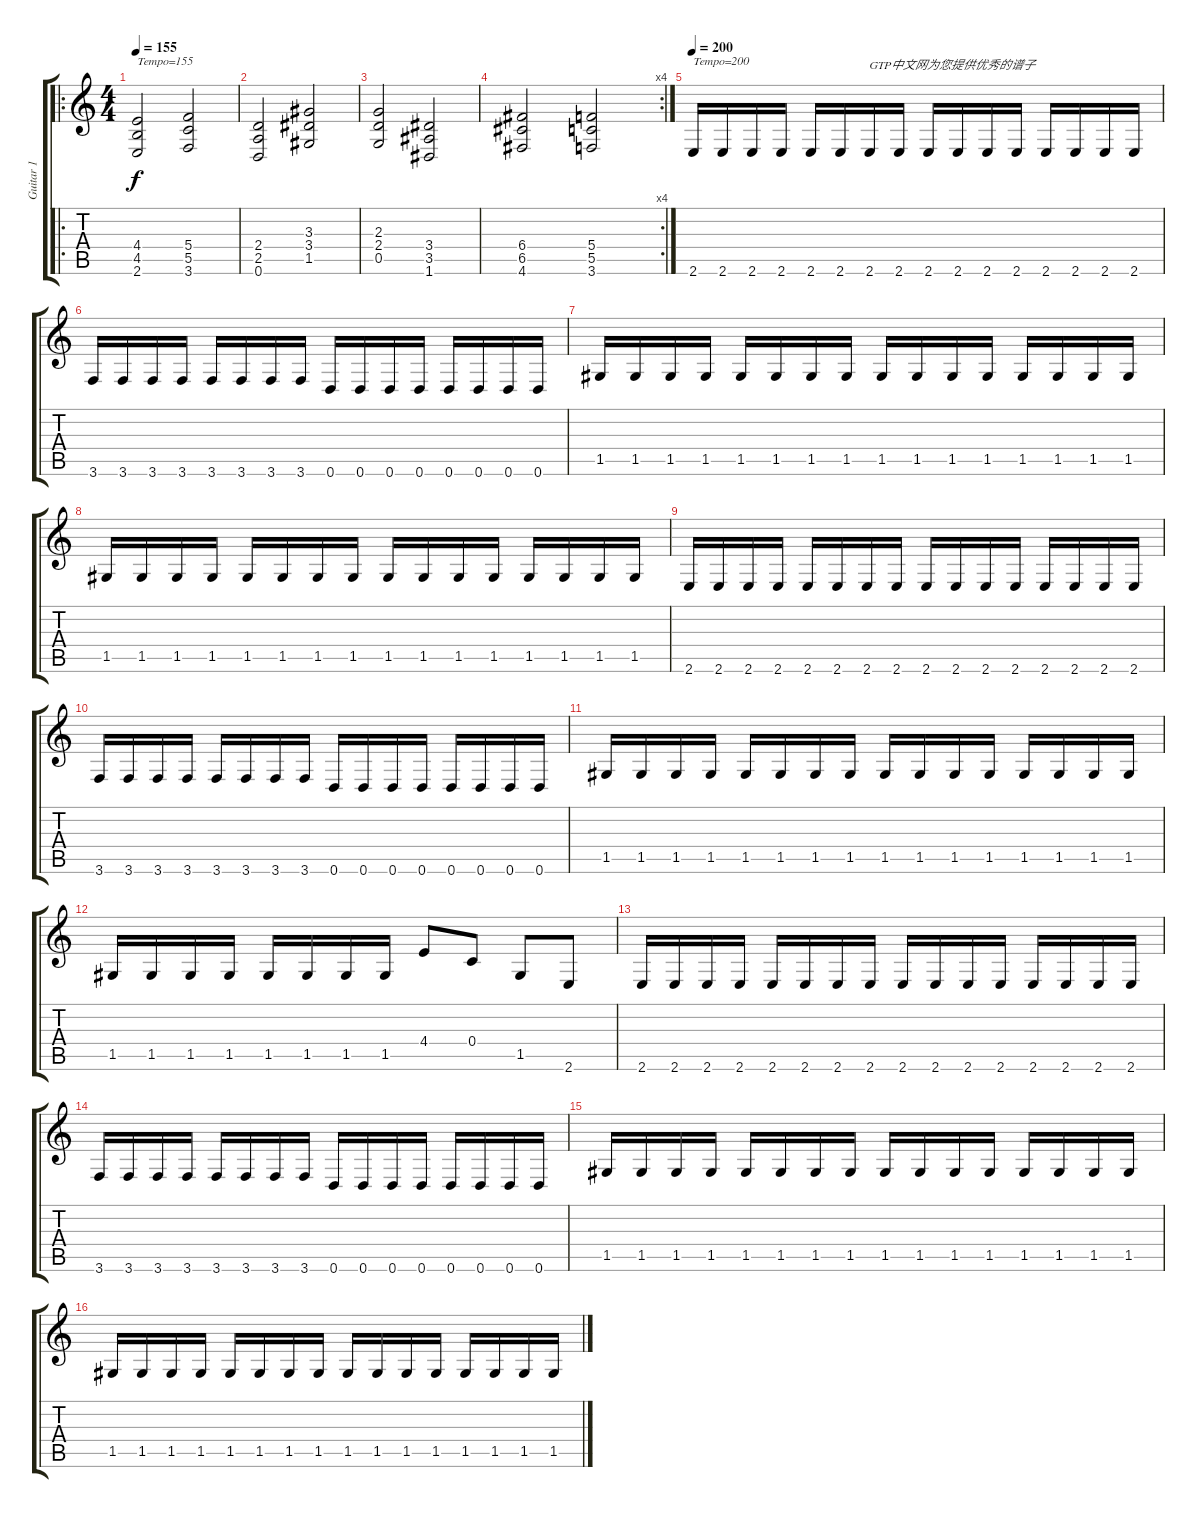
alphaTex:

\track ("Guitar 1" "Guitar 1") {instrument distortionguitar}
\staff {score tabs}
\tuning (D4 A3 F3 C3 G2 D2) {hide}
\ro
\ts (4 4)
\tempo 155
\clef g2
\ks c
(4.4 4.5 2.6).2{txt "Tempo=155" dy f instrument distortionguitar} (5.4 5.5 3.6).2 |
(2.4 2.5 0.6).2 (3.3 3.4 1.5).2 |
(2.3 2.4 0.5).2 (3.4 3.5 1.6).2 |
\rc 4
(6.4 6.5 4.6).2 (5.4 5.5 3.6).2 |
\tempo 200
2.6.16{txt "Tempo=200"} 2.6.16 2.6.16 2.6.16 2.6.16 2.6.16 2.6.16{txt "GTP中文网为您提供优秀的谱子"} 2.6.16 2.6.16 2.6.16 2.6.16 2.6.16 2.6.16 2.6.16 2.6.16 2.6.16 |
3.6.16 3.6.16 3.6.16 3.6.16 3.6.16 3.6.16 3.6.16 3.6.16 0.6.16 0.6.16 0.6.16 0.6.16 0.6.16 0.6.16 0.6.16 0.6.16 |
1.5.16 1.5.16 1.5.16 1.5.16 1.5.16 1.5.16 1.5.16 1.5.16 1.5.16 1.5.16 1.5.16 1.5.16 1.5.16 1.5.16 1.5.16 1.5.16 |
1.5.16 1.5.16 1.5.16 1.5.16 1.5.16 1.5.16 1.5.16 1.5.16 1.5.16 1.5.16 1.5.16 1.5.16 1.5.16 1.5.16 1.5.16 1.5.16 |
2.6.16 2.6.16 2.6.16 2.6.16 2.6.16 2.6.16 2.6.16 2.6.16 2.6.16 2.6.16 2.6.16 2.6.16 2.6.16 2.6.16 2.6.16 2.6.16 |
3.6.16 3.6.16 3.6.16 3.6.16 3.6.16 3.6.16 3.6.16 3.6.16 0.6.16 0.6.16 0.6.16 0.6.16 0.6.16 0.6.16 0.6.16 0.6.16 |
1.5.16 1.5.16 1.5.16 1.5.16 1.5.16 1.5.16 1.5.16 1.5.16 1.5.16 1.5.16 1.5.16 1.5.16 1.5.16 1.5.16 1.5.16 1.5.16 |
1.5.16 1.5.16 1.5.16 1.5.16 1.5.16 1.5.16 1.5.16 1.5.16 4.4.8 0.4.8 1.5.8 2.6.8 |
2.6.16 2.6.16 2.6.16 2.6.16 2.6.16 2.6.16 2.6.16 2.6.16 2.6.16 2.6.16 2.6.16 2.6.16 2.6.16 2.6.16 2.6.16 2.6.16 |
3.6.16 3.6.16 3.6.16 3.6.16 3.6.16 3.6.16 3.6.16 3.6.16 0.6.16 0.6.16 0.6.16 0.6.16 0.6.16 0.6.16 0.6.16 0.6.16 |
1.5.16 1.5.16 1.5.16 1.5.16 1.5.16 1.5.16 1.5.16 1.5.16 1.5.16 1.5.16 1.5.16 1.5.16 1.5.16 1.5.16 1.5.16 1.5.16 |
1.5.16 1.5.16 1.5.16 1.5.16 1.5.16 1.5.16 1.5.16 1.5.16 1.5.16 1.5.16 1.5.16 1.5.16 1.5.16 1.5.16 1.5.16 1.5.16
